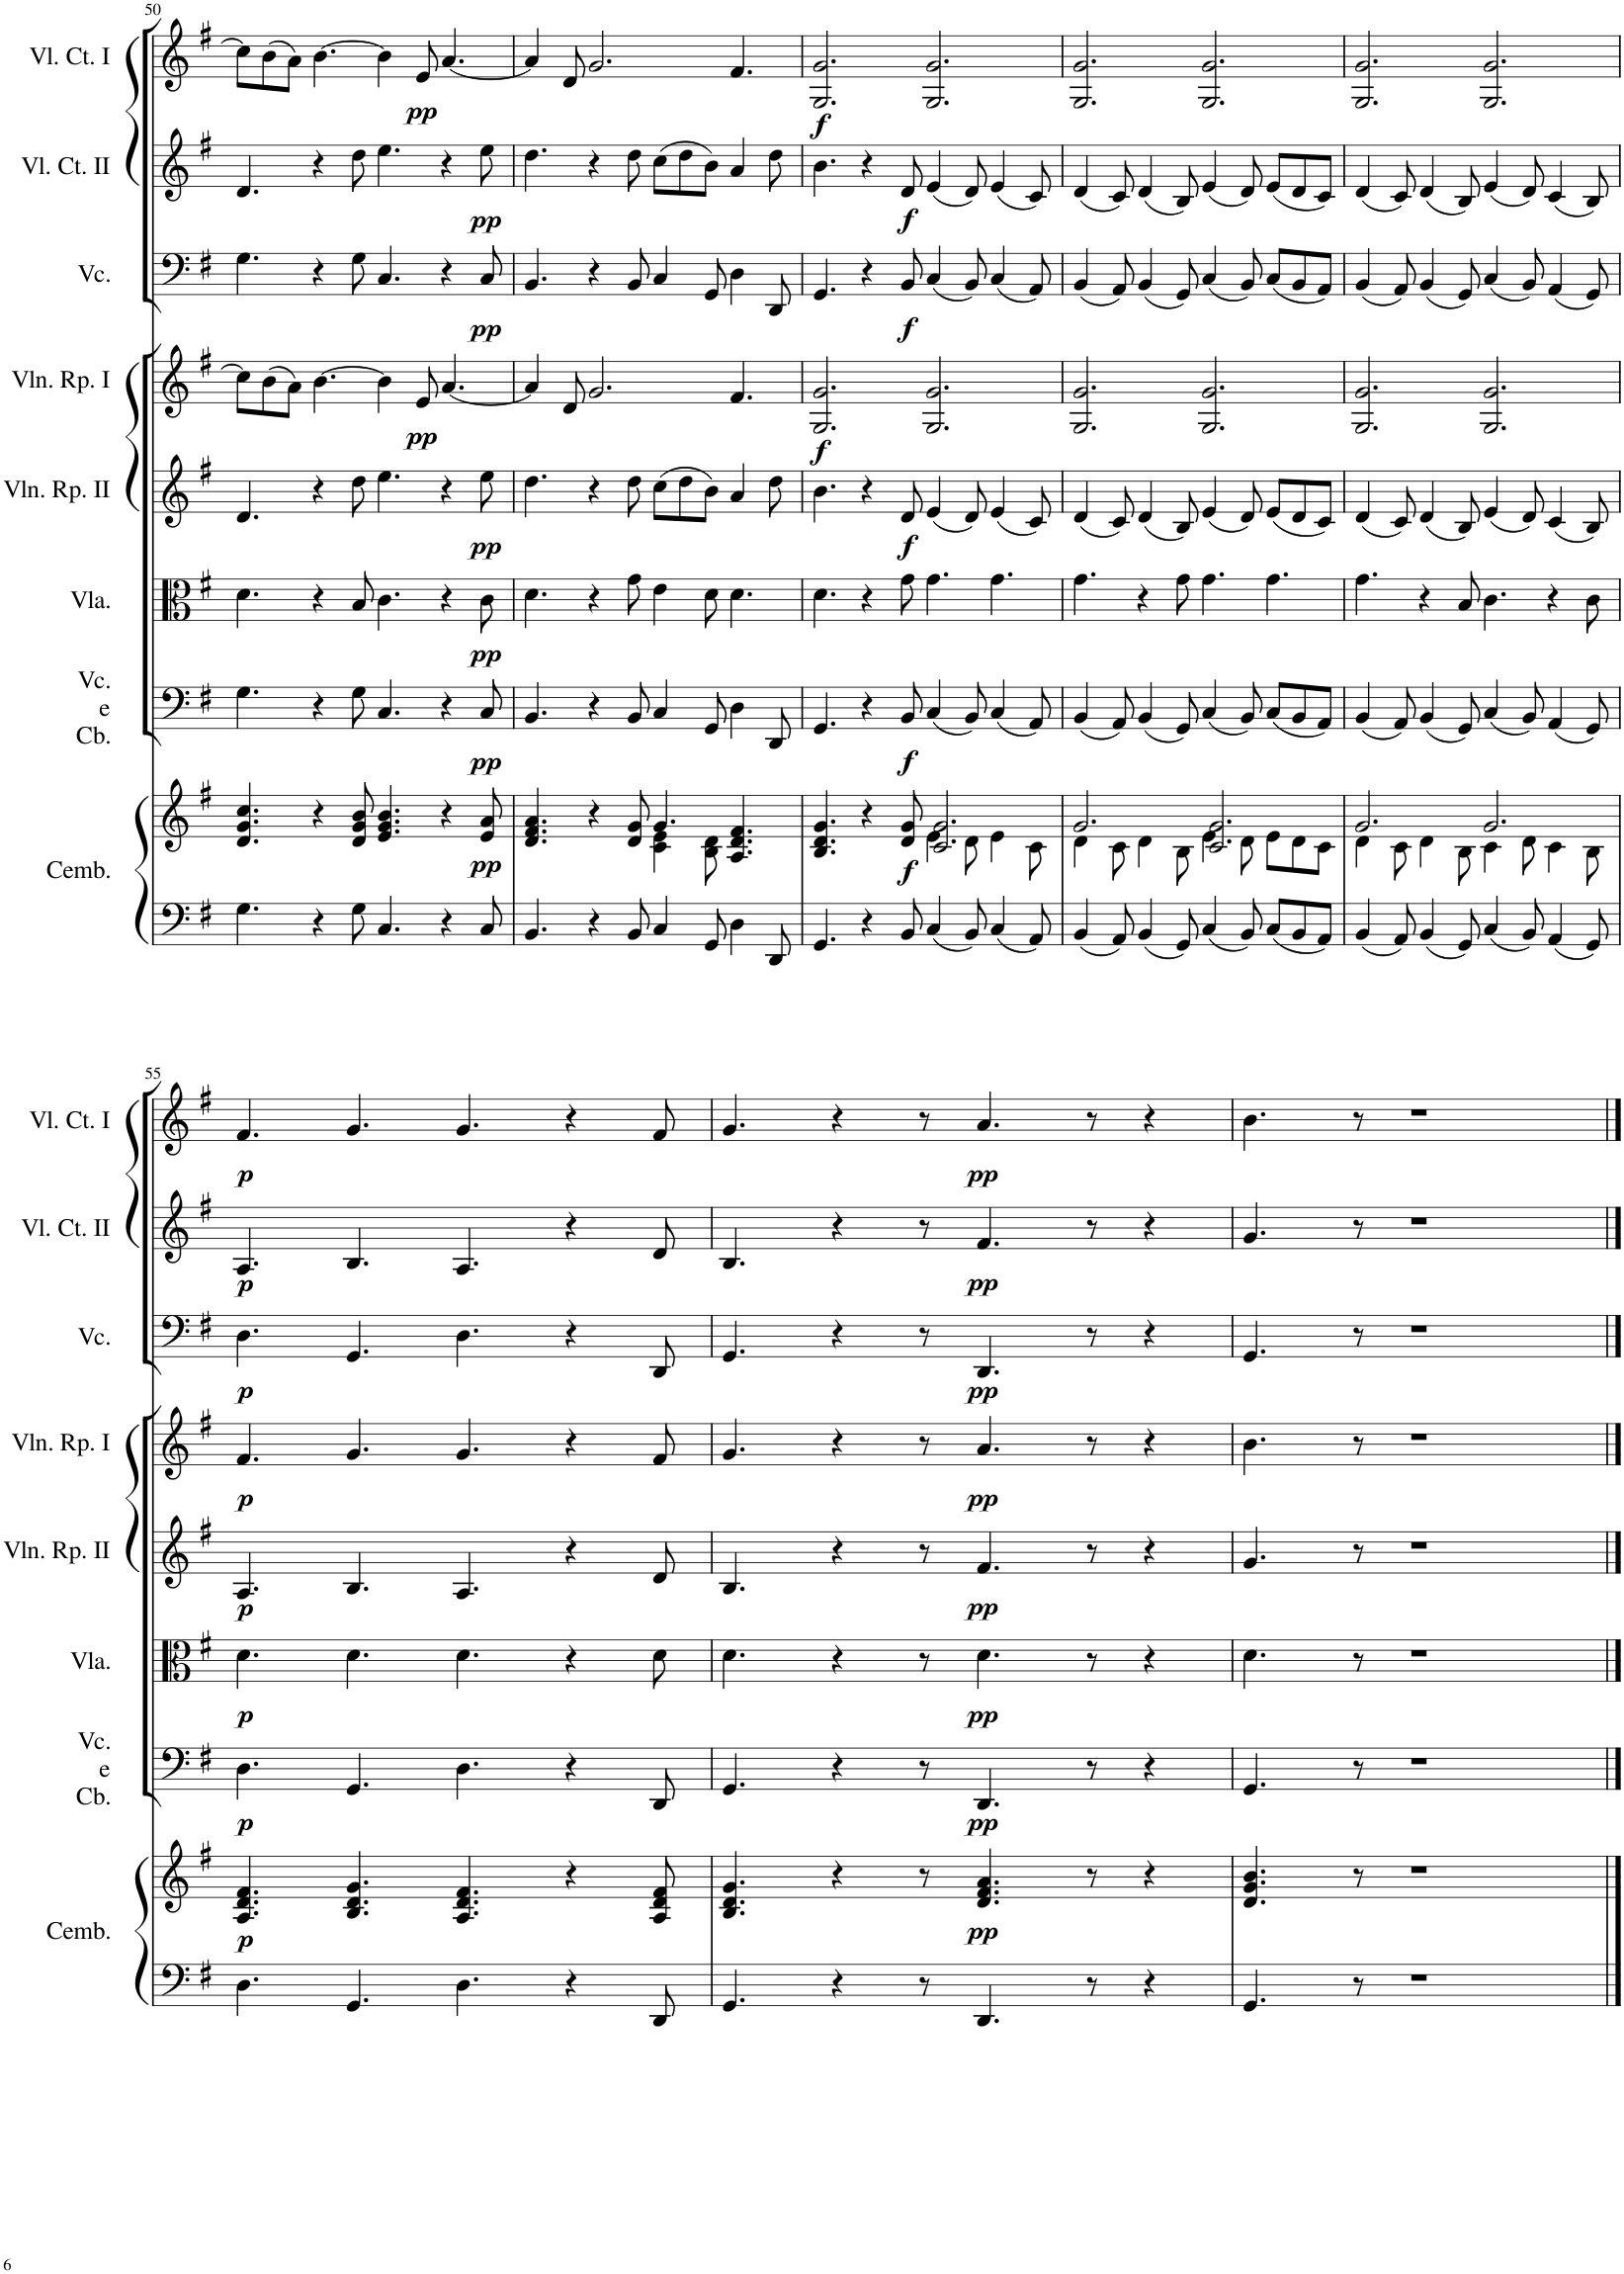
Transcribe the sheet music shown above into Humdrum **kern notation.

**kern	**kern	**dynam	**kern	**dynam	**kern	**dynam	**kern	**dynam	**kern	**dynam	**kern	**dynam	**kern	**dynam	**kern	**dynam	**kern	**dynam
*part9	*part9	*part9	*part8	*part8	*part7	*part7	*part6	*part6	*part5	*part5	*part4	*part4	*part3	*part3	*part2	*part2	*part1	*part1
*staff10	*staff9	*staff9/10	*staff8	*staff8	*staff7	*staff7	*staff6	*staff6	*staff5	*staff5	*staff4	*staff4	*staff3	*staff3	*staff2	*staff2	*staff1	*staff1
*I"Cembalo (Organo)	*	*	*I"Contrabassen	*	*I"Violoncello e Contabasso	*	*I"Viola	*	*I"Violino di ripieno II	*	*I"Violino di ripieno I	*	*I"Violoncello	*	*I"Violino concertato II	*	*I"Violino concertato I	*
*I'Cemb.	*	*	*I'Ca. Bsn.	*	*I'Vc. e Cb.	*	*I'Vla.	*	*I'Vln. Rp. II	*	*I'Vln. Rp. I	*	*I'Vc.	*	*I'Vl. Ct. II	*	*I'Vl. Ct. I	*
!!LO:PB:g=z
*clefF4	*clefG2	*	*clefF4	*	*clefF4	*	*clefC3	*	*clefG2	*	*clefG2	*	*clefF4	*	*clefG2	*	*clefG2	*
*	*	*	*Trd7c12	*	*	*	*	*	*	*	*	*	*	*	*	*	*	*
*k[f#]	*k[f#]	*	*k[]	*	*k[f#]	*	*k[f#]	*	*k[f#]	*	*k[f#]	*	*k[f#]	*	*k[f#]	*	*k[f#]	*
*M12/8	*M12/8	*	*M12/8	*	*M12/8	*	*M12/8	*	*M12/8	*	*M12/8	*	*M12/8	*	*M12/8	*	*M12/8	*
=50	=50	=50	=50	=50	=50	=50	=50	=50	=50	=50	=50	=50	=50	=50	=50	=50	=50	=50
4.G\	4.d/ 4.g/ 4.cc/	.	4.G	.	4.G\	.	4.d\	.	4.d/	.	8cc\L]	.	4.G\	.	4.d/	.	8cc\L]	.
.	.	.	.	.	.	.	.	.	.	.	(8b\	.	.	.	.	.	(8b\	.
.	.	.	.	.	.	.	.	.	.	.	8a\J)	.	.	.	.	.	8a\J)	.
4r	4r	.	4r	.	4r	.	4r	.	4r	.	[4.b\	.	4r	.	4r	.	[4.b\	.
8G\	8d/ 8g/ 8b/	.	8G	.	8G\	.	8B/	.	8dd\	.	.	.	8G\	.	8dd\	.	.	.
4.C/	4.e/ 4.g/ 4.b/	.	4.C	.	4.C/	.	4.c\	.	4.ee\	.	4b\]	.	4.C/	.	4.ee\	.	4b\]	.
!	!	!	!	!	!	!	!	!	!	!	!	!LO:DY:b	!	!	!	!	!	!LO:DY:b
.	.	.	.	.	.	.	.	.	.	.	8e/	pp	.	.	.	.	8e/	pp
4r	4r	.	4r	.	4r	.	4r	.	4r	.	[4.a/	.	4r	.	4r	.	[4.a/	.
!	!	!LO:DY:b	!	!LO:DY:b	!	!LO:DY:b	!	!LO:DY:b	!	!LO:DY:b	!	!	!	!LO:DY:b	!	!LO:DY:b	!	!
8C/	8e/ 8a/	pp	8C	pp	8C/	pp	8c\	pp	8ee\	pp	.	.	8C/	pp	8ee\	pp	.	.
=51	=51	=51	=51	=51	=51	=51	=51	=51	=51	=51	=51	=51	=51	=51	=51	=51	=51	=51
*	*^	*	*	*	*	*	*	*	*	*	*	*	*	*	*	*	*	*
4.BB/	4.d/ 4.f#/ 4.a/	2.ryy	.	4.BB	.	4.BB/	.	4.d\	.	4.dd\	.	4a/]	.	4.BB/	.	4.dd\	.	4a/]	.
.	.	.	.	.	.	.	.	.	.	.	.	8d/	.	.	.	.	.	8d/	.
4r	4r	.	.	4r	.	4r	.	4r	.	4r	.	2.g/	.	4r	.	4r	.	2.g/	.
8BB/	8d/ 8g/	.	.	8BB	.	8BB/	.	8g\	.	8dd\	.	.	.	8BB/	.	8dd\	.	.	.
4C/	4.g/	4c\ 4e\	.	4C	.	4C/	.	4e\	.	(8cc\L	.	.	.	4C/	.	(8cc\L	.	.	.
.	.	.	.	.	.	.	.	.	.	8dd\	.	.	.	.	.	8dd\	.	.	.
8GG/	.	8B\ 8d\	.	8GG	.	8GG/	.	8d\	.	8b\J)	.	.	.	8GG/	.	8b\J)	.	.	.
4D\	4.A/ 4.d/ 4.f#/	4.ryy	.	4D	.	4D\	.	4.d\	.	4a/	.	4.f#/	.	4D\	.	4a/	.	4.f#/	.
8DD/	.	.	.	8DD	.	8DD/	.	.	.	8dd\	.	.	.	8DD/	.	8dd\	.	.	.
=52	=52	=52	=52	=52	=52	=52	=52	=52	=52	=52	=52	=52	=52	=52	=52	=52	=52	=52	=52
!	!	!	!	!	!	!	!	!	!	!	!	!	!LO:DY:b	!	!	!	!	!	!LO:DY:b
4.GG/	4.B/ 4.d/ 4.g/	2.ryy	.	4.GG	.	4.GG/	.	4.d\	.	4.b\	.	2.G/ 2.g/	f	4.GG/	.	4.b\	.	2.G/ 2.g/	f
4r	4r	.	.	4r	.	4r	.	4r	.	4r	.	.	.	4r	.	4r	.	.	.
!	!	!	!LO:DY:b	!	!LO:DY:b	!	!LO:DY:b	!	!	!	!LO:DY:b	!	!	!	!LO:DY:b	!	!LO:DY:b	!	!
8BB/	8d/ 8g/	.	f	8BB	f	8BB/	f	8g\	.	8d/	f	.	.	8BB/	f	8d/	f	.	.
4C/	2.c/ 2.g/	4e\	.	(4C	.	(4C/	.	4.g\	.	(4e/	.	2.G/ 2.g/	.	(4C/	.	(4e/	.	2.G/ 2.g/	.
8BB/	.	8d\	.	8BB)	.	8BB/)	.	.	.	8d/)	.	.	.	8BB/)	.	8d/)	.	.	.
4C/	.	4e\	.	(4C	.	(4C/	.	4.g\	.	(4e/	.	.	.	(4C/	.	(4e/	.	.	.
8AA/	.	8c\	.	8AA)	.	8AA/)	.	.	.	8c/)	.	.	.	8AA/)	.	8c/)	.	.	.
=53	=53	=53	=53	=53	=53	=53	=53	=53	=53	=53	=53	=53	=53	=53	=53	=53	=53	=53	=53
4BB/	2.g/	4d\	.	(4BB	.	(4BB/	.	4.g\	.	(4d/	.	2.G/ 2.g/	.	(4BB/	.	(4d/	.	2.G/ 2.g/	.
8AA/	.	8c\	.	8AA)	.	8AA/)	.	.	.	8c/)	.	.	.	8AA/)	.	8c/)	.	.	.
4BB/	.	4d\	.	(4BB	.	(4BB/	.	4r	.	(4d/	.	.	.	(4BB/	.	(4d/	.	.	.
8GG/	.	8B\	.	8GG)	.	8GG/)	.	8g\	.	8B/)	.	.	.	8GG/)	.	8B/)	.	.	.
4C/	2.c/ 2.g/	4e\	.	(4C	.	(4C/	.	4.g\	.	(4e/	.	2.G/ 2.g/	.	(4C/	.	(4e/	.	2.G/ 2.g/	.
8BB/	.	8d\	.	8BB)	.	8BB/)	.	.	.	8d/)	.	.	.	8BB/)	.	8d/)	.	.	.
8C/L	.	8e\L	.	(8C/L	.	(8C/L	.	4.g\	.	(8e/L	.	.	.	(8C/L	.	(8e/L	.	.	.
8BB/	.	8d\	.	8BB/	.	8BB/	.	.	.	8d/	.	.	.	8BB/	.	8d/	.	.	.
8AA/J	.	8c\J	.	8AA/J)	.	8AA/J)	.	.	.	8c/J)	.	.	.	8AA/J)	.	8c/J)	.	.	.
=54	=54	=54	=54	=54	=54	=54	=54	=54	=54	=54	=54	=54	=54	=54	=54	=54	=54	=54	=54
4BB/	2.g/	4d\	.	(4BB	.	(4BB/	.	4.g\	.	(4d/	.	2.G/ 2.g/	.	(4BB/	.	(4d/	.	2.G/ 2.g/	.
8AA/	.	8c\	.	8AA)	.	8AA/)	.	.	.	8c/)	.	.	.	8AA/)	.	8c/)	.	.	.
4BB/	.	4d\	.	(4BB	.	(4BB/	.	4r	.	(4d/	.	.	.	(4BB/	.	(4d/	.	.	.
8GG/	.	8B\	.	8GG)	.	8GG/)	.	8B/	.	8B/)	.	.	.	8GG/)	.	8B/)	.	.	.
4C/	2.g/	4c\	.	(4C	.	(4C/	.	4.c\	.	(4e/	.	2.G/ 2.g/	.	(4C/	.	(4e/	.	2.G/ 2.g/	.
8BB/	.	8d\	.	8BB)	.	8BB/)	.	.	.	8d/)	.	.	.	8BB/)	.	8d/)	.	.	.
4AA/	.	4c\	.	(4AA	.	(4AA/	.	4r	.	(4c/	.	.	.	(4AA/	.	(4c/	.	.	.
8GG/	.	8B\	.	8GG)	.	8GG/)	.	8c\	.	8B/)	.	.	.	8GG/)	.	8B/)	.	.	.
!!LO:LB:g=z
=55	=55	=55	=55	=55	=55	=55	=55	=55	=55	=55	=55	=55	=55	=55	=55	=55	=55	=55	=55
!	!	!	!LO:DY:b	!	!LO:DY:b	!	!LO:DY:b	!	!LO:DY:b	!	!LO:DY:b	!	!LO:DY:b	!	!LO:DY:b	!	!LO:DY:b	!	!LO:DY:b
*	*v	*v	*	*	*	*	*	*	*	*	*	*	*	*	*	*	*	*	*
4.D\	4.A/ 4.d/ 4.f#/	p	4.D	p	4.D\	p	4.d\	p	4.A/	p	4.f#/	p	4.D\	p	4.A/	p	4.f#/	p
4.GG/	4.B/ 4.d/ 4.g/	.	4.GG	.	4.GG/	.	4.d\	.	4.B/	.	4.g/	.	4.GG/	.	4.B/	.	4.g/	.
4.D\	4.A/ 4.d/ 4.f#/	.	4.D	.	4.D\	.	4.d\	.	4.A/	.	4.g/	.	4.D\	.	4.A/	.	4.g/	.
4r	4r	.	4r	.	4r	.	4r	.	4r	.	4r	.	4r	.	4r	.	4r	.
8DD/	8A/ 8d/ 8f#/	.	8DD	.	8DD/	.	8d\	.	8d/	.	8f#/	.	8DD/	.	8d/	.	8f#/	.
=56	=56	=56	=56	=56	=56	=56	=56	=56	=56	=56	=56	=56	=56	=56	=56	=56	=56	=56
4.GG/	4.B/ 4.d/ 4.g/	.	4.GG	.	4.GG/	.	4.d\	.	4.B/	.	4.g/	.	4.GG/	.	4.B/	.	4.g/	.
4r	4r	.	4r	.	4r	.	4r	.	4r	.	4r	.	4r	.	4r	.	4r	.
8r	8r	.	8r	.	8r	.	8r	.	8r	.	8r	.	8r	.	8r	.	8r	.
!	!	!LO:DY:b	!	!LO:DY:b	!	!LO:DY:b	!	!LO:DY:b	!	!LO:DY:b	!	!LO:DY:b	!	!LO:DY:b	!	!LO:DY:b	!	!LO:DY:b
4.DD/	4.d/ 4.f#/ 4.a/	pp	4.DD	pp	4.DD/	pp	4.d\	pp	4.f#/	pp	4.a/	pp	4.DD/	pp	4.f#/	pp	4.a/	pp
8r	8r	.	8r	.	8r	.	8r	.	8r	.	8r	.	8r	.	8r	.	8r	.
4r	4r	.	4r	.	4r	.	4r	.	4r	.	4r	.	4r	.	4r	.	4r	.
=57	=57	=57	=57	=57	=57	=57	=57	=57	=57	=57	=57	=57	=57	=57	=57	=57	=57	=57
4.GG/	4.d/ 4.g/ 4.b/	.	4.GG	.	4.GG/	.	4.d\	.	4.g/	.	4.b\	.	4.GG/	.	4.g/	.	4.b\	.
8r	8r	.	8r	.	8r	.	8r	.	8r	.	8r	.	8r	.	8r	.	8r	.
1r	1r	.	1r	.	1r	.	1r	.	1r	.	1r	.	1r	.	1r	.	1r	.
==	==	==	==	==	==	==	==	==	==	==	==	==	==	==	==	==	==	==
*-	*-	*-	*-	*-	*-	*-	*-	*-	*-	*-	*-	*-	*-	*-	*-	*-	*-	*-
